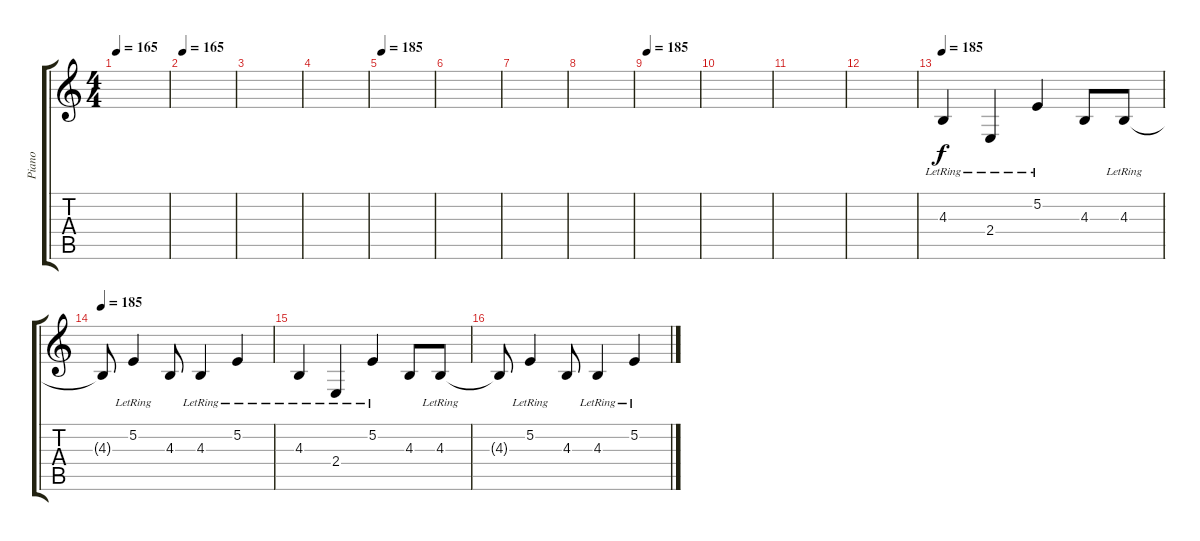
\track ("Piano" "Piano") {instrument honkytonkpiano}
\staff {score tabs}
\tuning (E4 B3 G3 D3 A2 E2) {hide}
\ts (4 4)
\tempo 165
\clef g2
\ks c
|
\tempo 165
|
|
|
\tempo 185
|
|
|
|
\tempo 185
|
|
|
|
\tempo 185
4.3{lr}.4 2.4{lr}.4 5.2{lr}.4 4.3.8 4.3{lr}.8 |
\tempo 185
4.3{t}.8 5.2{lr}.4 4.3.8 4.3{lr}.4 5.2{lr}.4 |
4.3{lr}.4 2.4{lr}.4 5.2{lr}.4 4.3.8 4.3{lr}.8 |
4.3{t}.8 5.2{lr}.4 4.3.8 4.3{lr}.4 5.2{lr}.4
